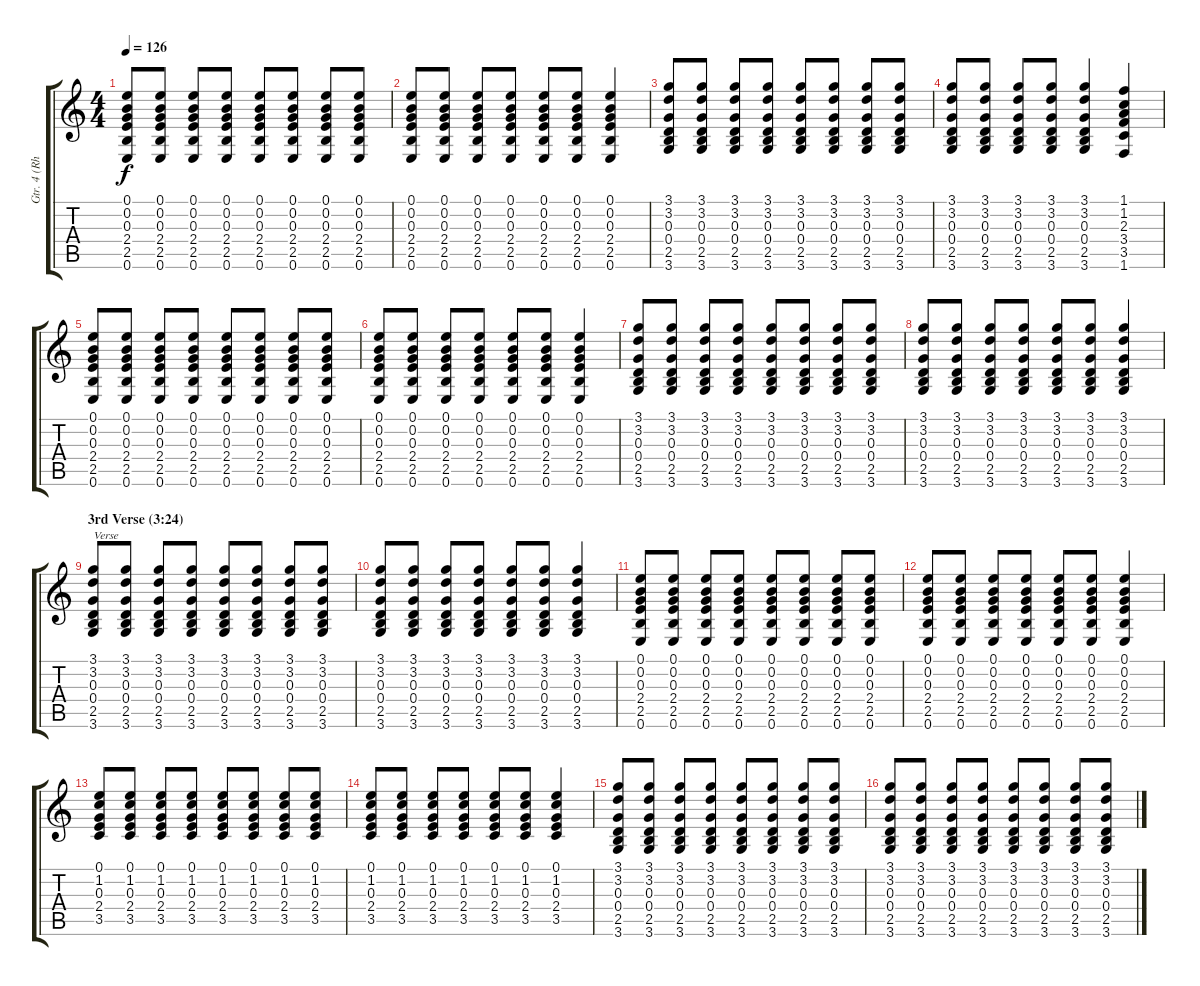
\track ("Gtr. 4 (Rhythm)" "Gtr. 4 (Rh") {instrument acousticguitarsteel}
\staff {score tabs}
\tuning (E4 B3 G3 D3 A2 E2) {hide}
\ts (4 4)
\tempo 126
\clef g2
\ks c
(0.1 0.2 0.3 2.4 2.5 0.6).8{dy f} (0.1 0.2 0.3 2.4 2.5 0.6).8 (0.1 0.2 0.3 2.4 2.5 0.6).8 (0.1 0.2 0.3 2.4 2.5 0.6).8 (0.1 0.2 0.3 2.4 2.5 0.6).8 (0.1 0.2 0.3 2.4 2.5 0.6).8 (0.1 0.2 0.3 2.4 2.5 0.6).8 (0.1 0.2 0.3 2.4 2.5 0.6).8 |
(0.1 0.2 0.3 2.4 2.5 0.6).8 (0.1 0.2 0.3 2.4 2.5 0.6).8 (0.1 0.2 0.3 2.4 2.5 0.6).8 (0.1 0.2 0.3 2.4 2.5 0.6).8 (0.1 0.2 0.3 2.4 2.5 0.6).8 (0.1 0.2 0.3 2.4 2.5 0.6).8 (0.1 0.2 0.3 2.4 2.5 0.6).4 |
(3.1 3.2 0.3 0.4 2.5 3.6).8 (3.1 3.2 0.3 0.4 2.5 3.6).8 (3.1 3.2 0.3 0.4 2.5 3.6).8 (3.1 3.2 0.3 0.4 2.5 3.6).8 (3.1 3.2 0.3 0.4 2.5 3.6).8 (3.1 3.2 0.3 0.4 2.5 3.6).8 (3.1 3.2 0.3 0.4 2.5 3.6).8 (3.1 3.2 0.3 0.4 2.5 3.6).8 |
(3.1 3.2 0.3 0.4 2.5 3.6).8 (3.1 3.2 0.3 0.4 2.5 3.6).8 (3.1 3.2 0.3 0.4 2.5 3.6).8 (3.1 3.2 0.3 0.4 2.5 3.6).8 (3.1 3.2 0.3 0.4 2.5 3.6).4 (1.1 1.2 2.3 3.4 3.5 1.6).4 |
(0.1 0.2 0.3 2.4 2.5 0.6).8 (0.1 0.2 0.3 2.4 2.5 0.6).8 (0.1 0.2 0.3 2.4 2.5 0.6).8 (0.1 0.2 0.3 2.4 2.5 0.6).8 (0.1 0.2 0.3 2.4 2.5 0.6).8 (0.1 0.2 0.3 2.4 2.5 0.6).8 (0.1 0.2 0.3 2.4 2.5 0.6).8 (0.1 0.2 0.3 2.4 2.5 0.6).8 |
(0.1 0.2 0.3 2.4 2.5 0.6).8 (0.1 0.2 0.3 2.4 2.5 0.6).8 (0.1 0.2 0.3 2.4 2.5 0.6).8 (0.1 0.2 0.3 2.4 2.5 0.6).8 (0.1 0.2 0.3 2.4 2.5 0.6).8 (0.1 0.2 0.3 2.4 2.5 0.6).8 (0.1 0.2 0.3 2.4 2.5 0.6).4 |
(3.1 3.2 0.3 0.4 2.5 3.6).8 (3.1 3.2 0.3 0.4 2.5 3.6).8 (3.1 3.2 0.3 0.4 2.5 3.6).8 (3.1 3.2 0.3 0.4 2.5 3.6).8 (3.1 3.2 0.3 0.4 2.5 3.6).8 (3.1 3.2 0.3 0.4 2.5 3.6).8 (3.1 3.2 0.3 0.4 2.5 3.6).8 (3.1 3.2 0.3 0.4 2.5 3.6).8 |
(3.1 3.2 0.3 0.4 2.5 3.6).8 (3.1 3.2 0.3 0.4 2.5 3.6).8 (3.1 3.2 0.3 0.4 2.5 3.6).8 (3.1 3.2 0.3 0.4 2.5 3.6).8 (3.1 3.2 0.3 0.4 2.5 3.6).8 (3.1 3.2 0.3 0.4 2.5 3.6).8 (3.1 3.2 0.3 0.4 2.5 3.6).4 |
\section ("" "3rd Verse (3:24)")
(3.1 3.2 0.3 0.4 2.5 3.6).8{txt "Verse"} (3.1 3.2 0.3 0.4 2.5 3.6).8 (3.1 3.2 0.3 0.4 2.5 3.6).8 (3.1 3.2 0.3 0.4 2.5 3.6).8 (3.1 3.2 0.3 0.4 2.5 3.6).8 (3.1 3.2 0.3 0.4 2.5 3.6).8 (3.1 3.2 0.3 0.4 2.5 3.6).8 (3.1 3.2 0.3 0.4 2.5 3.6).8 |
(3.1 3.2 0.3 0.4 2.5 3.6).8 (3.1 3.2 0.3 0.4 2.5 3.6).8 (3.1 3.2 0.3 0.4 2.5 3.6).8 (3.1 3.2 0.3 0.4 2.5 3.6).8 (3.1 3.2 0.3 0.4 2.5 3.6).8 (3.1 3.2 0.3 0.4 2.5 3.6).8 (3.1 3.2 0.3 0.4 2.5 3.6).4 |
(0.1 0.2 0.3 2.4 2.5 0.6).8 (0.1 0.2 0.3 2.4 2.5 0.6).8 (0.1 0.2 0.3 2.4 2.5 0.6).8 (0.1 0.2 0.3 2.4 2.5 0.6).8 (0.1 0.2 0.3 2.4 2.5 0.6).8 (0.1 0.2 0.3 2.4 2.5 0.6).8 (0.1 0.2 0.3 2.4 2.5 0.6).8 (0.1 0.2 0.3 2.4 2.5 0.6).8 |
(0.1 0.2 0.3 2.4 2.5 0.6).8 (0.1 0.2 0.3 2.4 2.5 0.6).8 (0.1 0.2 0.3 2.4 2.5 0.6).8 (0.1 0.2 0.3 2.4 2.5 0.6).8 (0.1 0.2 0.3 2.4 2.5 0.6).8 (0.1 0.2 0.3 2.4 2.5 0.6).8 (0.1 0.2 0.3 2.4 2.5 0.6).4 |
(0.1 1.2 0.3 2.4 3.5).8 (0.1 1.2 0.3 2.4 3.5).8 (0.1 1.2 0.3 2.4 3.5).8 (0.1 1.2 0.3 2.4 3.5).8 (0.1 1.2 0.3 2.4 3.5).8 (0.1 1.2 0.3 2.4 3.5).8 (0.1 1.2 0.3 2.4 3.5).8 (0.1 1.2 0.3 2.4 3.5).8 |
(0.1 1.2 0.3 2.4 3.5).8 (0.1 1.2 0.3 2.4 3.5).8 (0.1 1.2 0.3 2.4 3.5).8 (0.1 1.2 0.3 2.4 3.5).8 (0.1 1.2 0.3 2.4 3.5).8 (0.1 1.2 0.3 2.4 3.5).8 (0.1 1.2 0.3 2.4 3.5).4 |
(3.1 3.2 0.3 0.4 2.5 3.6).8 (3.1 3.2 0.3 0.4 2.5 3.6).8 (3.1 3.2 0.3 0.4 2.5 3.6).8 (3.1 3.2 0.3 0.4 2.5 3.6).8 (3.1 3.2 0.3 0.4 2.5 3.6).8 (3.1 3.2 0.3 0.4 2.5 3.6).8 (3.1 3.2 0.3 0.4 2.5 3.6).8 (3.1 3.2 0.3 0.4 2.5 3.6).8 |
(3.1 3.2 0.3 0.4 2.5 3.6).8 (3.1 3.2 0.3 0.4 2.5 3.6).8 (3.1 3.2 0.3 0.4 2.5 3.6).8 (3.1 3.2 0.3 0.4 2.5 3.6).8 (3.1 3.2 0.3 0.4 2.5 3.6).8 (3.1 3.2 0.3 0.4 2.5 3.6).8 (3.1 3.2 0.3 0.4 2.5 3.6).8 (3.1 3.2 0.3 0.4 2.5 3.6).8
